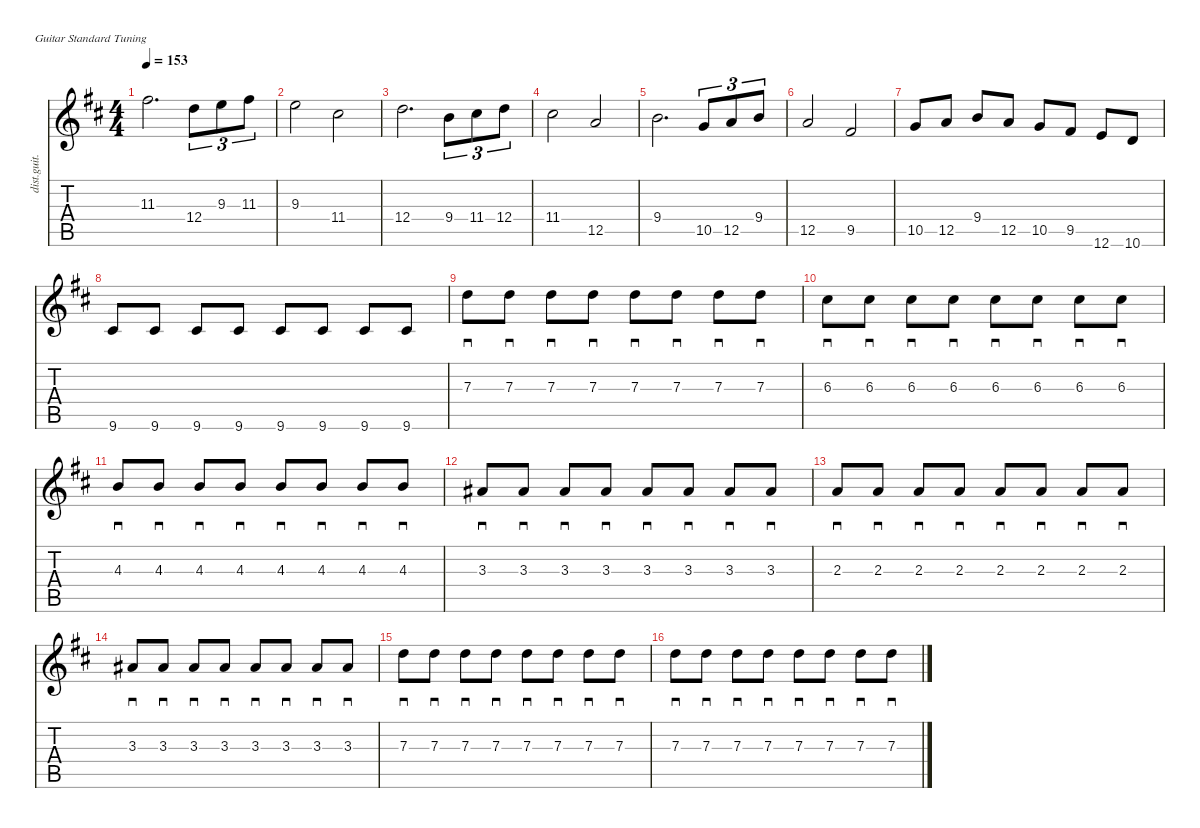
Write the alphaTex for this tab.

\defaultSystemsLayout 4
\hideDynamics
\bracketExtendMode nobrackets
\track ("Distortion Guitar" "dist.guit.") {instrument distortionguitar}
\staff {score tabs}
\tuning (E4 B3 G3 D3 A2 E2)
\ts (4 4)
\tempo 153
\clef g2
\ks d
11.3{acc #}.2{d dy mf beam Down} 12.4{acc forcenatural}.8{tu (3 2) beam Down} 9.3{acc forcenatural}.8{tu (3 2) beam Down} 11.3{acc #}.8{tu (3 2) beam Down} |
9.3{acc forcenatural}.2{beam Down} 11.4{acc #}.2{beam Down} |
12.4{acc forcenatural}.2{d beam Down} 9.4{acc forcenatural}.8{tu (3 2) beam Down} 11.4{acc #}.8{tu (3 2) beam Down} 12.4{acc forcenatural}.8{tu (3 2) beam Down} |
11.4{acc #}.2{beam Down} 12.5{acc forcenatural}.2{beam Up} |
9.4{acc forcenatural}.2{d beam Down} 10.5{acc forcenatural}.8{tu (3 2) beam Up} 12.5{acc forcenatural}.8{tu (3 2) beam Up} 9.4{acc forcenatural}.8{tu (3 2) beam Up} |
12.5{acc forcenatural}.2{beam Up} 9.5{acc #}.2{beam Up} |
10.5{acc forcenatural}.8{beam Up} 12.5{acc forcenatural}.8{beam Up} 9.4{acc forcenatural}.8{beam Up} 12.5{acc forcenatural}.8{beam Up} 10.5{acc forcenatural}.8{beam Up} 9.5{acc #}.8{beam Up} 12.6{acc forcenatural}.8{beam Up} 10.6{acc forcenatural}.8{beam Up} |
9.6{acc #}.8{beam Up} 9.6{acc #}.8{beam Up} 9.6{acc #}.8{beam Up} 9.6{acc #}.8{beam Up} 9.6{acc #}.8{beam Up} 9.6{acc #}.8{beam Up} 9.6{acc #}.8{beam Up} 9.6{acc #}.8{beam Up} |
7.3{acc forcenatural}.8{sd beam Down} 7.3{acc forcenatural}.8{sd beam Down} 7.3{acc forcenatural}.8{sd beam Down} 7.3{acc forcenatural}.8{sd beam Down} 7.3{acc forcenatural}.8{sd beam Down} 7.3{acc forcenatural}.8{sd beam Down} 7.3{acc forcenatural}.8{sd beam Down} 7.3{acc forcenatural}.8{sd beam Down} |
6.3{acc #}.8{sd beam Down} 6.3{acc #}.8{sd beam Down} 6.3{acc #}.8{sd beam Down} 6.3{acc #}.8{sd beam Down} 6.3{acc #}.8{sd beam Down} 6.3{acc #}.8{sd beam Down} 6.3{acc #}.8{sd beam Down} 6.3{acc #}.8{sd beam Down} |
4.3{acc forcenatural}.8{sd beam Up} 4.3{acc forcenatural}.8{sd beam Up} 4.3{acc forcenatural}.8{sd beam Up} 4.3{acc forcenatural}.8{sd beam Up} 4.3{acc forcenatural}.8{sd beam Up} 4.3{acc forcenatural}.8{sd beam Up} 4.3{acc forcenatural}.8{sd beam Up} 4.3{acc forcenatural}.8{sd beam Up} |
3.3{acc #}.8{sd beam Up} 3.3{acc #}.8{sd beam Up} 3.3{acc #}.8{sd beam Up} 3.3{acc #}.8{sd beam Up} 3.3{acc #}.8{sd beam Up} 3.3{acc #}.8{sd beam Up} 3.3{acc #}.8{sd beam Up} 3.3{acc #}.8{sd beam Up} |
2.3{acc forcenatural}.8{sd beam Up} 2.3{acc forcenatural}.8{sd beam Up} 2.3{acc forcenatural}.8{sd beam Up} 2.3{acc forcenatural}.8{sd beam Up} 2.3{acc forcenatural}.8{sd beam Up} 2.3{acc forcenatural}.8{sd beam Up} 2.3{acc forcenatural}.8{sd beam Up} 2.3{acc forcenatural}.8{sd beam Up} |
3.3{acc #}.8{sd beam Up} 3.3{acc #}.8{sd beam Up} 3.3{acc #}.8{sd beam Up} 3.3{acc #}.8{sd beam Up} 3.3{acc #}.8{sd beam Up} 3.3{acc #}.8{sd beam Up} 3.3{acc #}.8{sd beam Up} 3.3{acc #}.8{sd beam Up} |
7.3{acc forcenatural}.8{sd beam Down} 7.3{acc forcenatural}.8{sd beam Down} 7.3{acc forcenatural}.8{sd beam Down} 7.3{acc forcenatural}.8{sd beam Down} 7.3{acc forcenatural}.8{sd beam Down} 7.3{acc forcenatural}.8{sd beam Down} 7.3{acc forcenatural}.8{sd beam Down} 7.3{acc forcenatural}.8{sd beam Down} |
7.3{acc forcenatural}.8{sd beam Down} 7.3{acc forcenatural}.8{sd beam Down} 7.3{acc forcenatural}.8{sd beam Down} 7.3{acc forcenatural}.8{sd beam Down} 7.3{acc forcenatural}.8{sd beam Down} 7.3{acc forcenatural}.8{sd beam Down} 7.3{acc forcenatural}.8{sd beam Down} 7.3{acc forcenatural}.8{sd beam Down}
